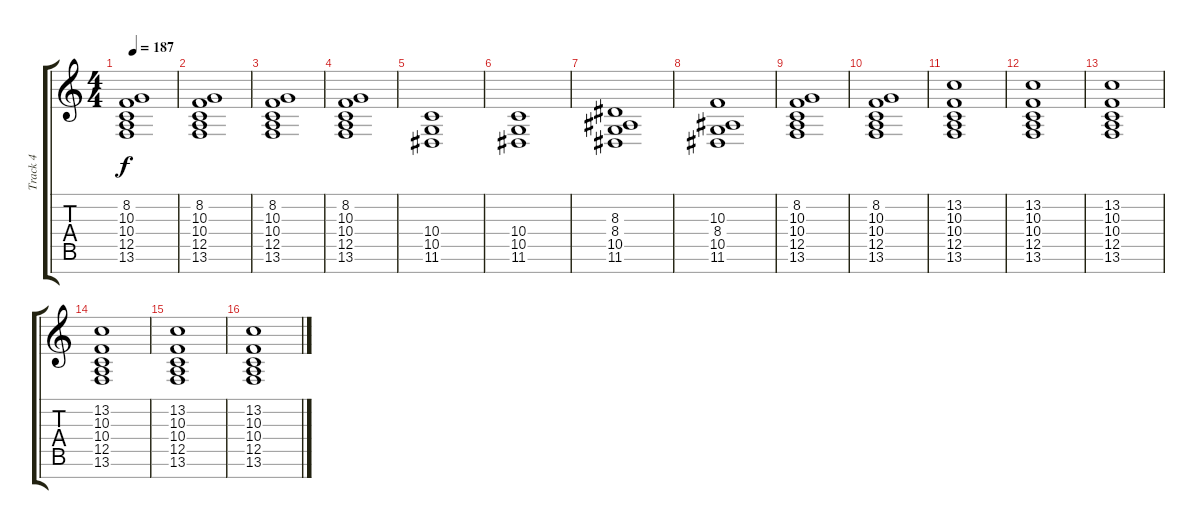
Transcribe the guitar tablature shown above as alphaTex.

\track ("Track 4" "Track 4") {instrument tremolostrings}
\staff {score tabs}
\tuning (E4 B3 G3 D3 A2 E2 B1) {hide}
\ts (4 4)
\tempo 187
\clef g2
\ks c
(8.2 10.3 10.4 12.5 13.6).1{dy f} |
(8.2 10.3 10.4 12.5 13.6).1 |
(8.2 10.3 10.4 12.5 13.6).1 |
(8.2 10.3 10.4 12.5 13.6).1 |
(10.4 10.5 11.6).1 |
(10.4 10.5 11.6).1 |
(8.3 8.4 10.5 11.6).1 |
(10.3 8.4 10.5 11.6).1 |
(8.2 10.3 10.4 12.5 13.6).1 |
(8.2 10.3 10.4 12.5 13.6).1 |
(13.2 10.3 10.4 12.5 13.6).1 |
(13.2 10.3 10.4 12.5 13.6).1 |
(13.2 10.3 10.4 12.5 13.6).1 |
(13.2 10.3 10.4 12.5 13.6).1 |
(13.2 10.3 10.4 12.5 13.6).1 |
(13.2 10.3 10.4 12.5 13.6).1
